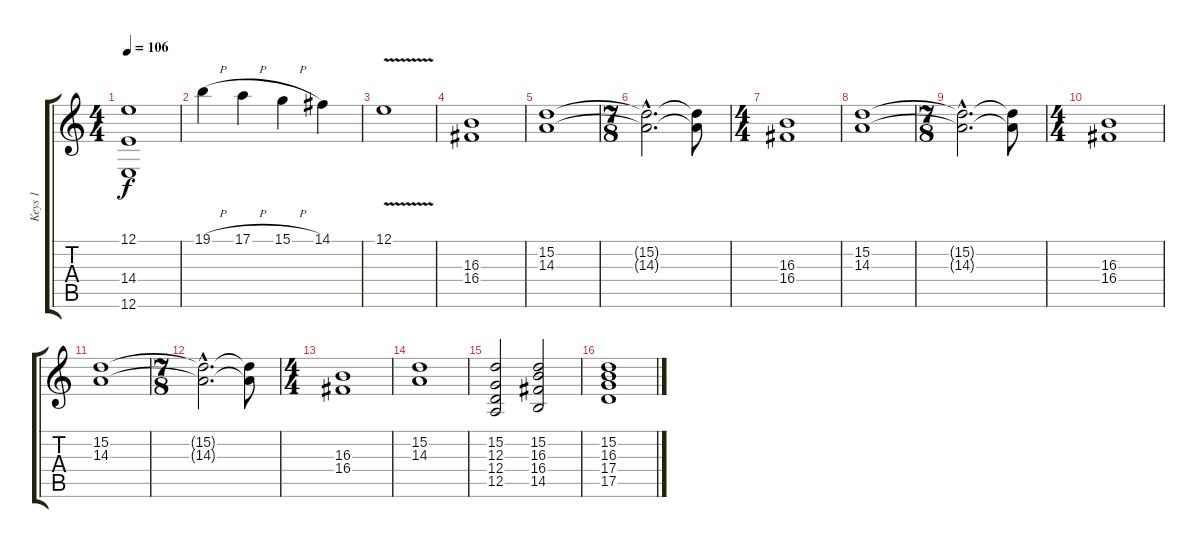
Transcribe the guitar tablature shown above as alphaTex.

\track ("Keys 1" "Keys 1") {instrument synthstrings1}
\staff {score tabs}
\tuning (E4 B3 G3 D3 A2 E2) {hide}
\ts (4 4)
\tempo 106
\clef g2
\ks c
(12.1{t} 14.4{t} 12.6{t}).1{dy f} |
19.1{h}.4 17.1{h}.4 15.1{h}.4 14.1.4 |
12.1{v}.1 |
(16.3 16.4).1 |
(15.2 14.3).1 |
\ts (7 8)
(15.2{hac t} 14.3{hac t}).2{d} (15.2{t} 14.3{t}).8 |
\ts (4 4)
(16.3 16.4).1 |
(15.2 14.3).1 |
\ts (7 8)
(15.2{hac t} 14.3{hac t}).2{d} (15.2{t} 14.3{t}).8 |
\ts (4 4)
(16.3 16.4).1 |
(15.2 14.3).1 |
\ts (7 8)
(15.2{hac t} 14.3{hac t}).2{d} (15.2{t} 14.3{t}).8 |
\ts (4 4)
(16.3 16.4).1 |
(15.2 14.3).1 |
(15.2 12.3 12.4 12.5).2 (15.2 16.3 16.4 14.5).2 |
(15.2 16.3 17.4 17.5).1
